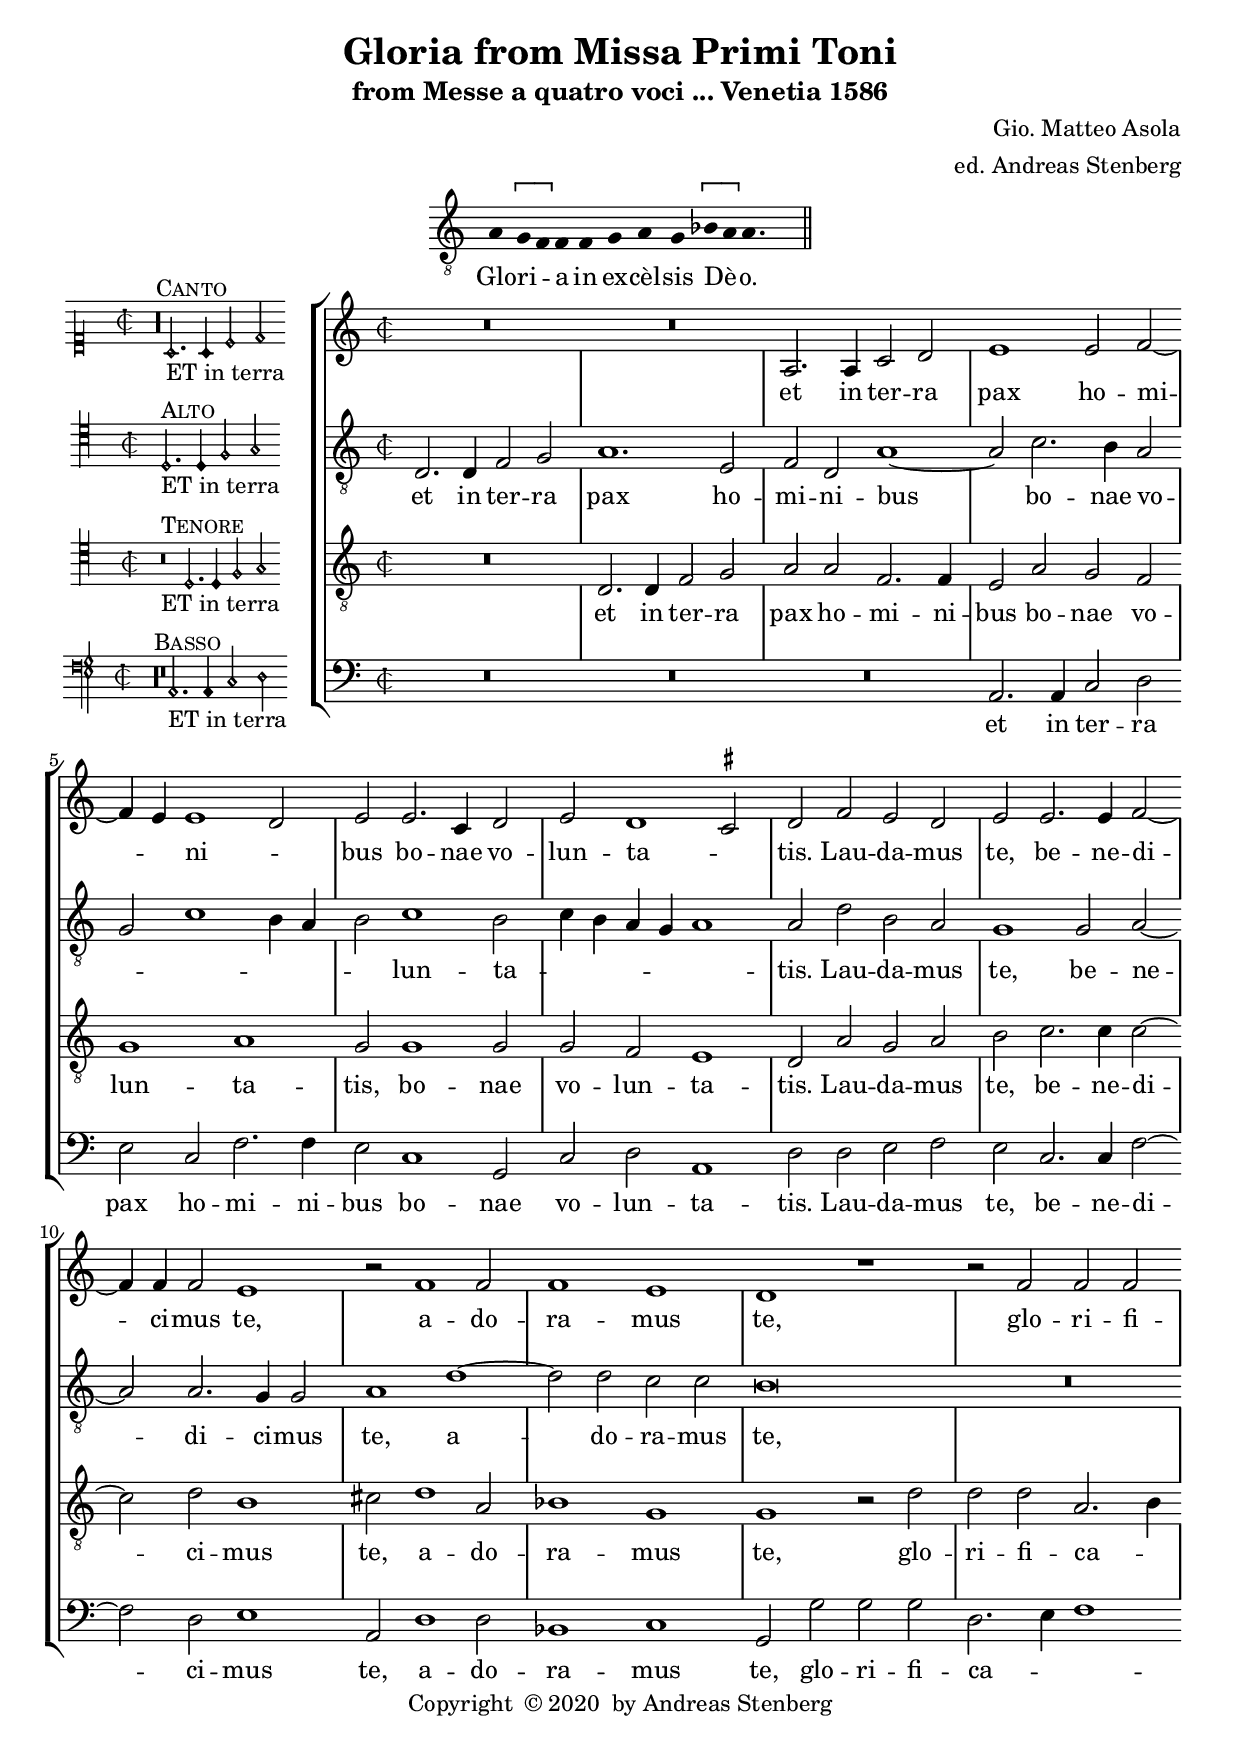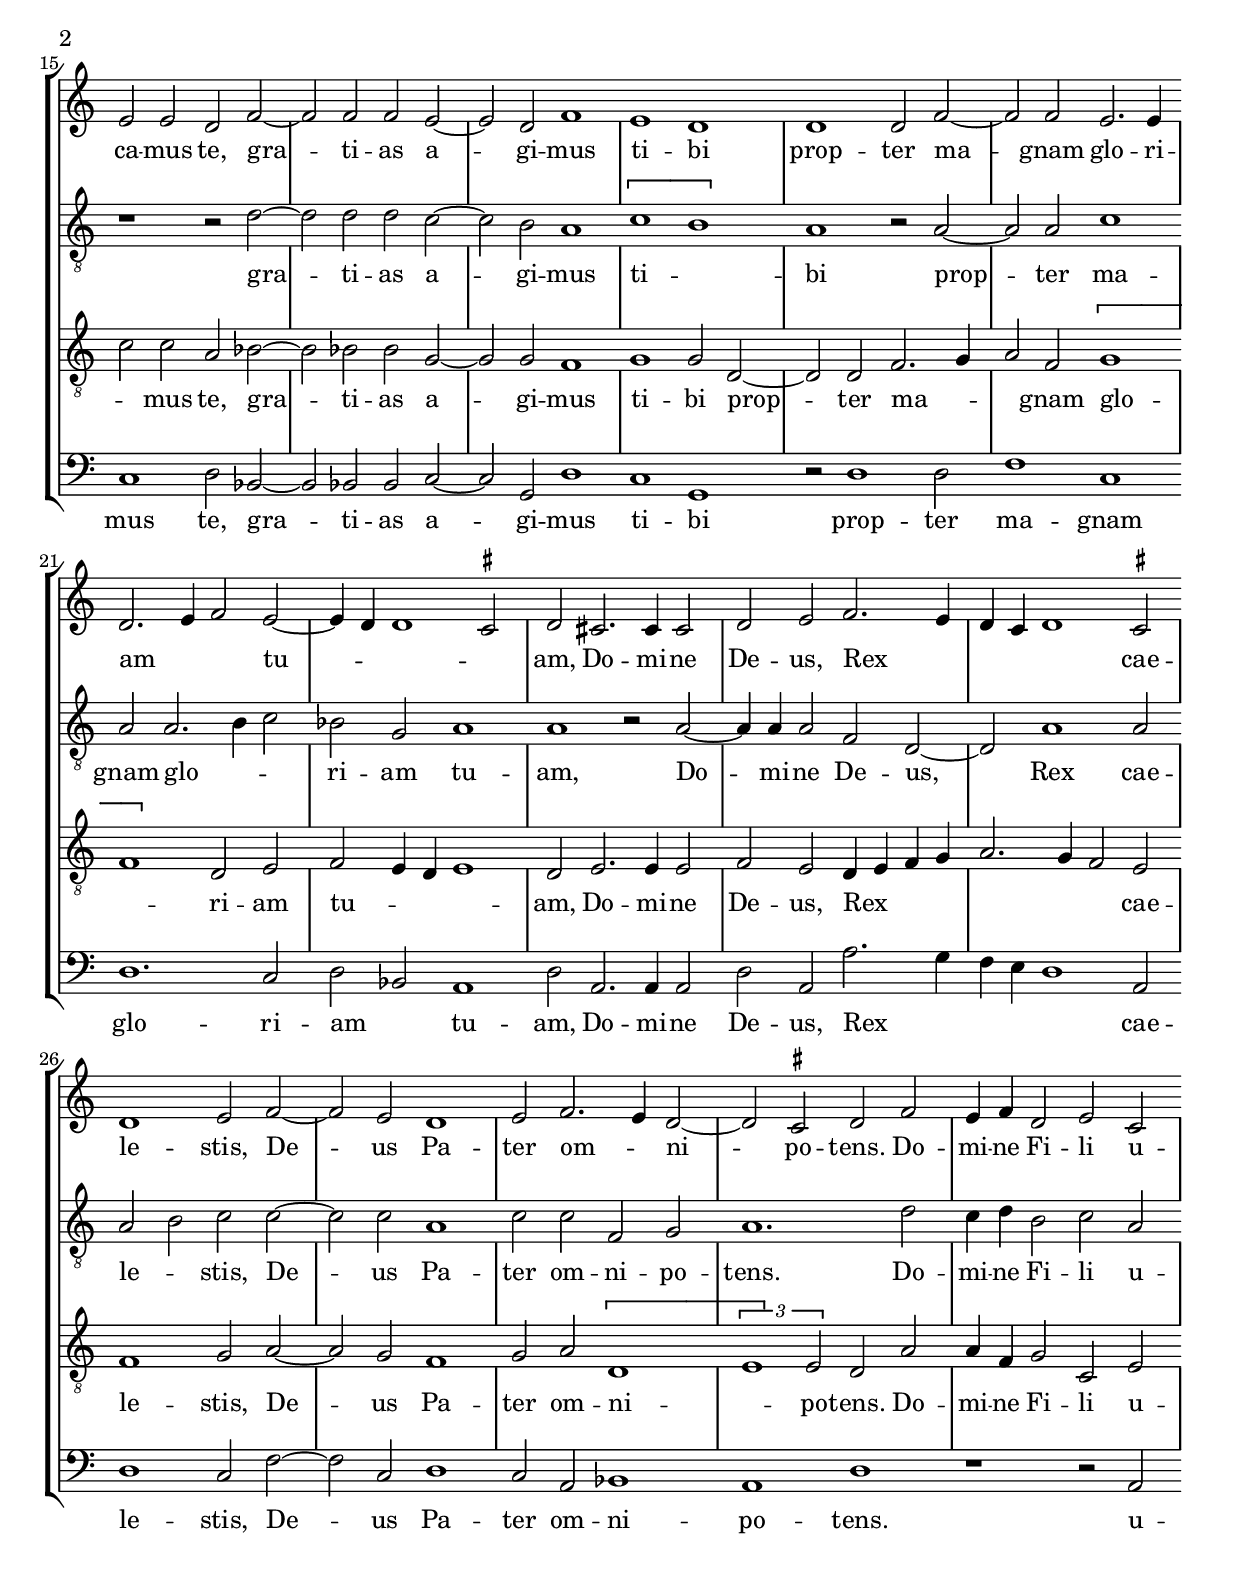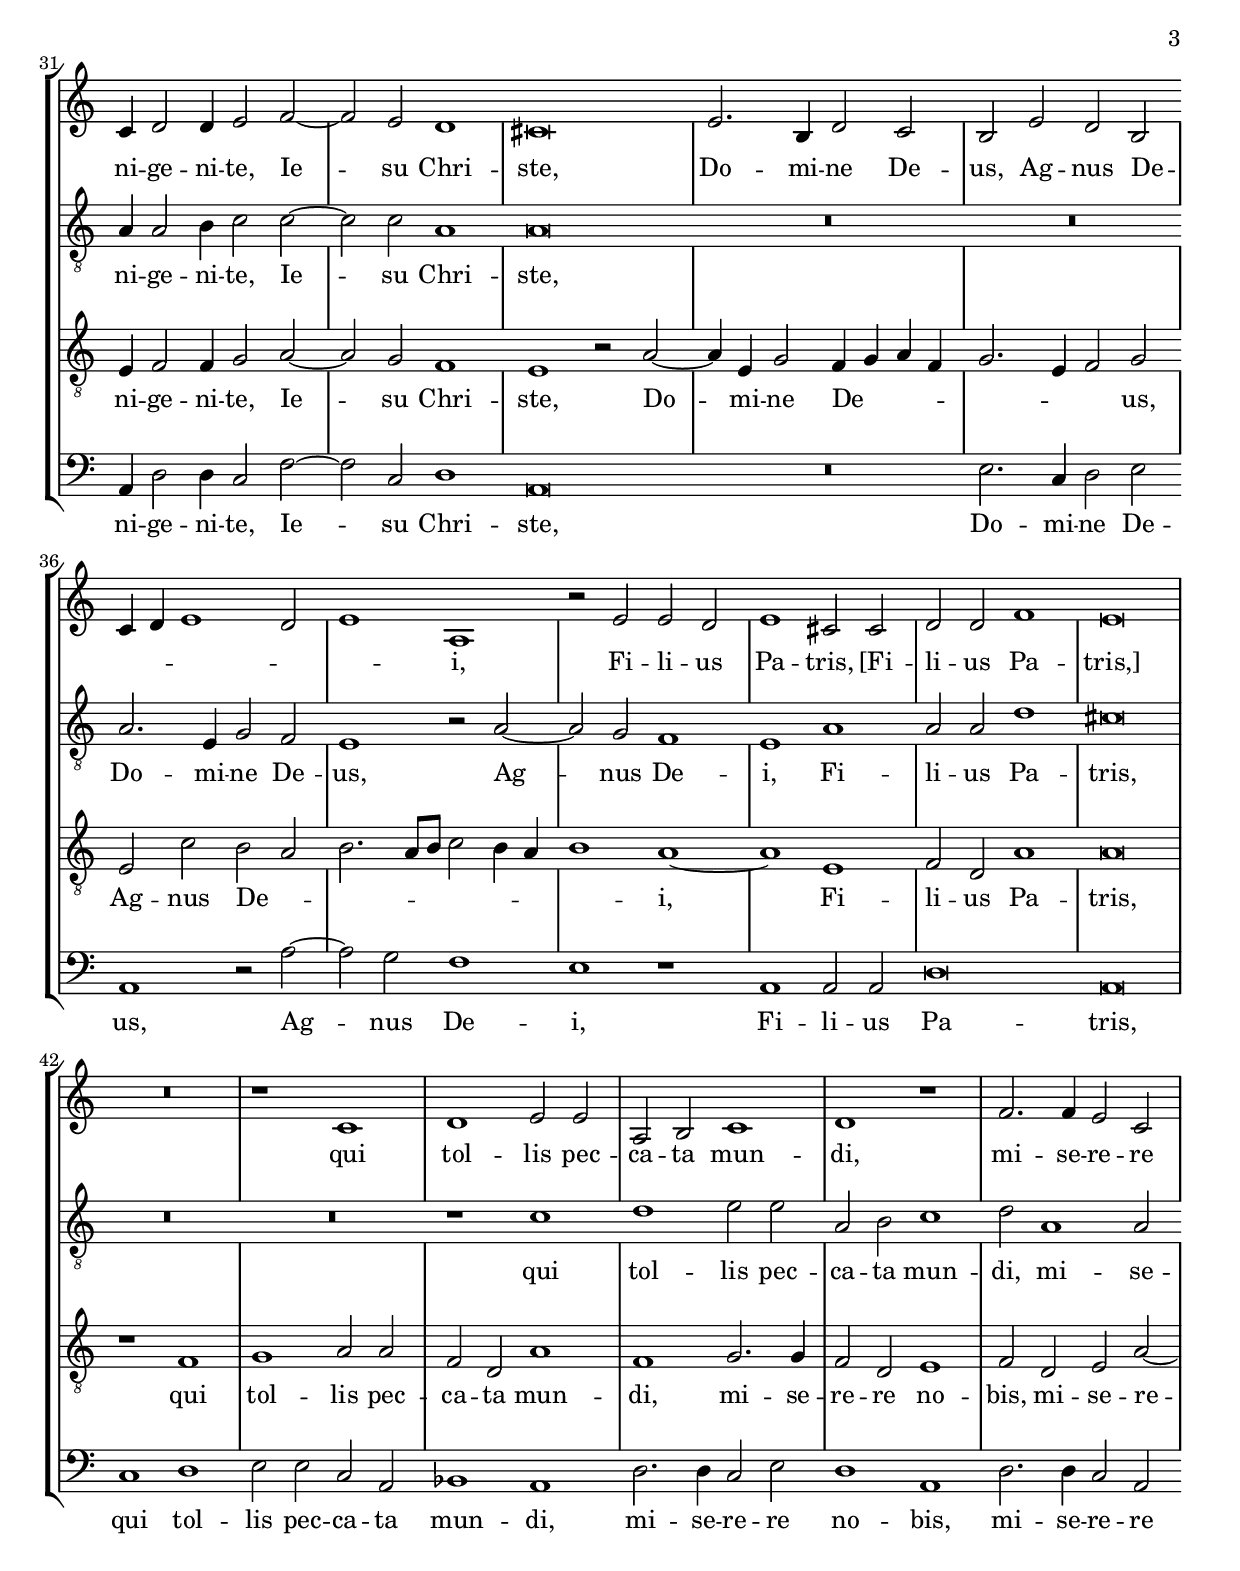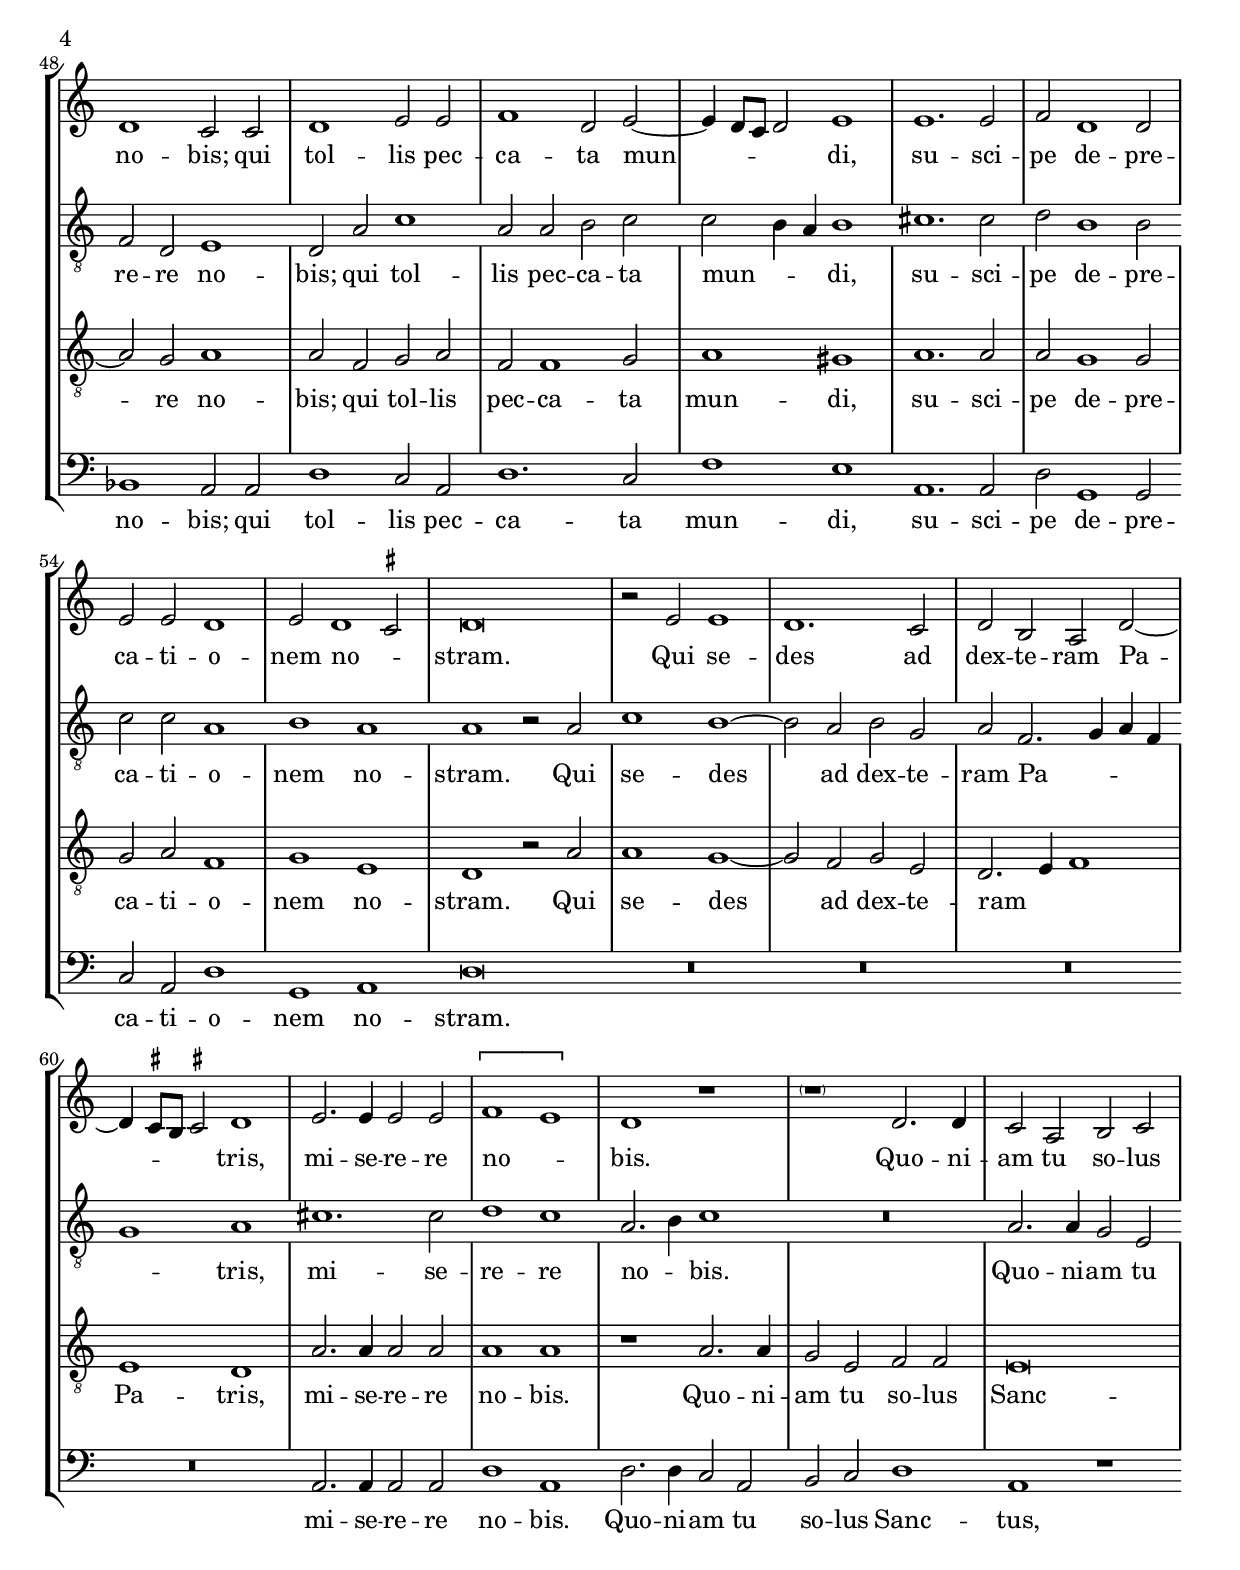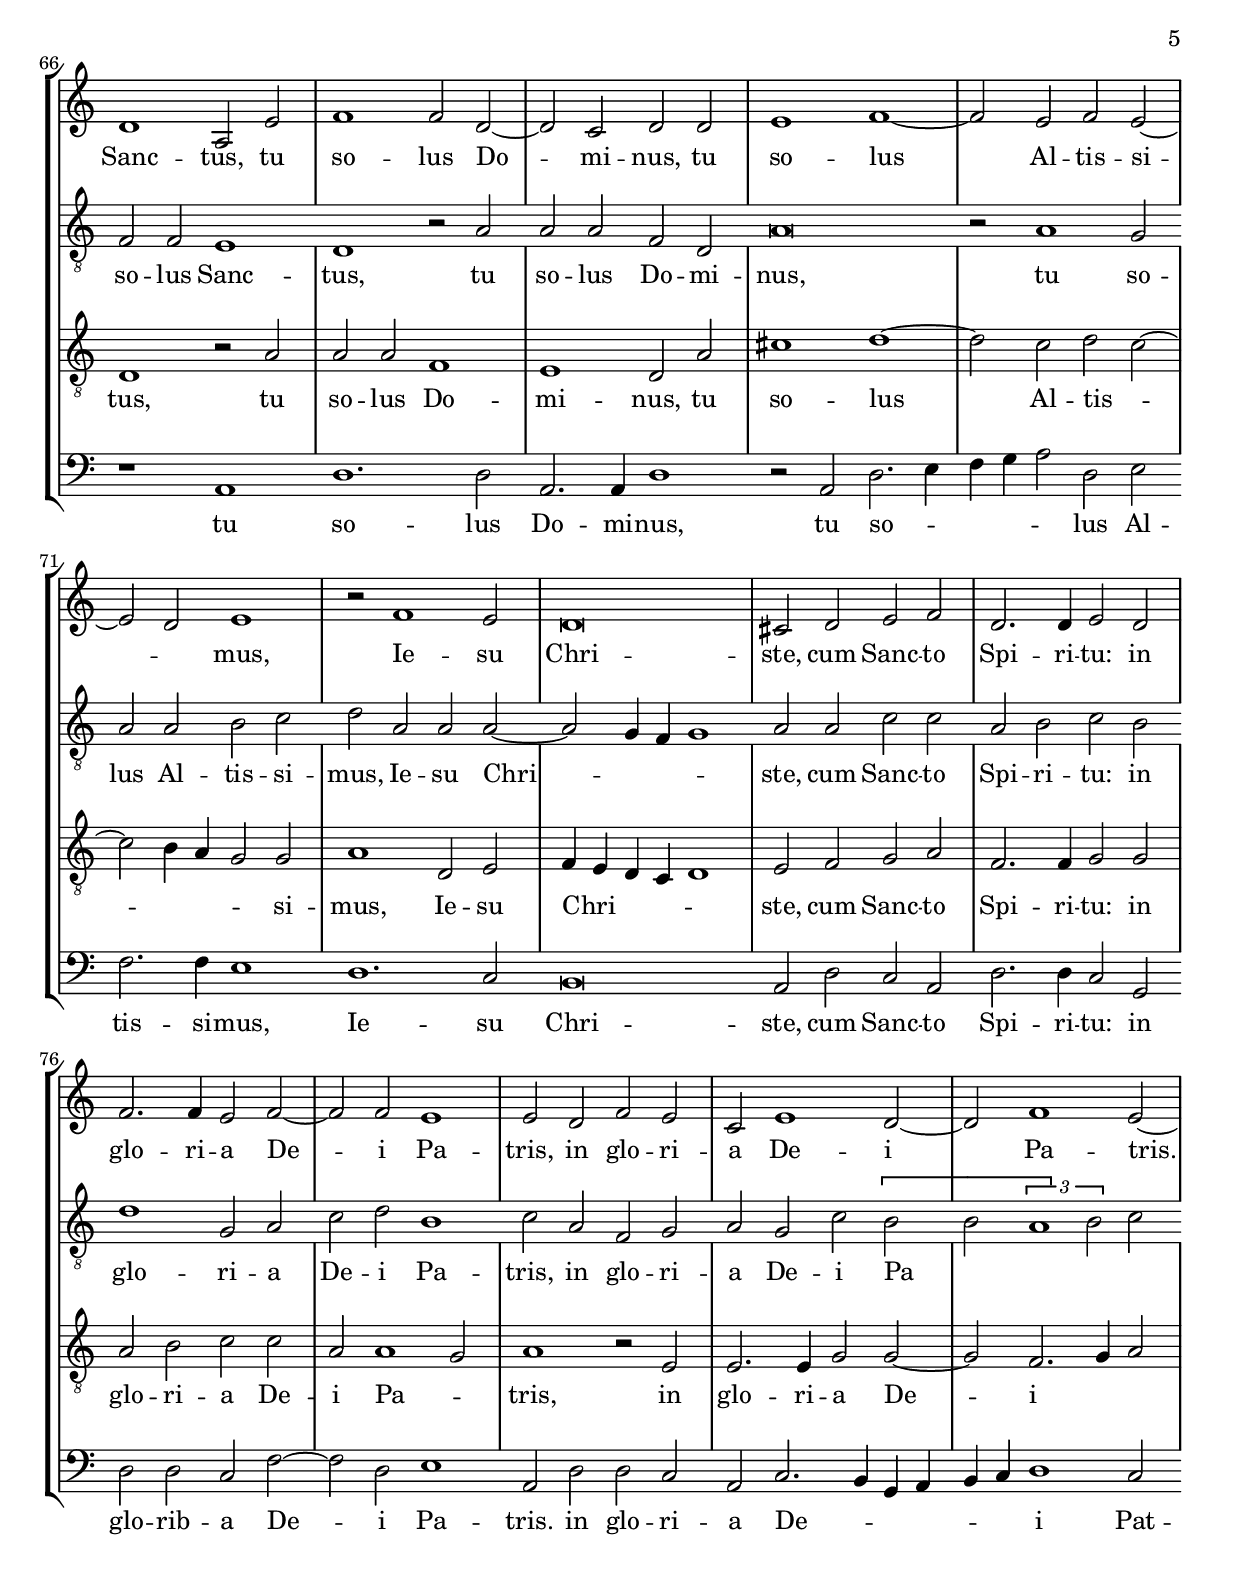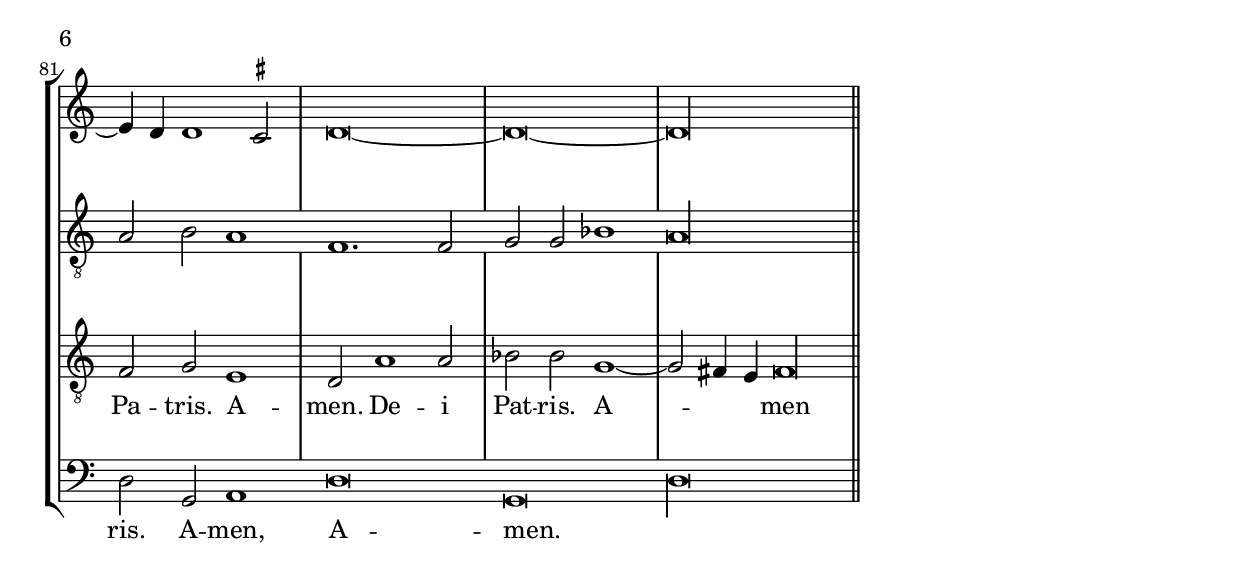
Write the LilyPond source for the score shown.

  %%%%%%%%%%%%%%%%%%%%%%%%%%%%%%%%%%%%%%%%%%%%%%%%%%%%%%%%%%%%%%%%%%%%%%%%%%%%%%%%
 %%									         %%
%% Copyright © 2020 by Andreas Stenberg using the CPDL-license			  %%
%%										  %%
%% This edition can be fully distributed, duplicated, performed, and recorded 	  %%
%% Any subsequent use of the source files should be under the same thermes	  %%
 %%									         %%
  %%%%%%%%%%%%%%%%%%%%%%%%%%%%%%%%%%%%%%%%%%%%%%%%%%%%%%%%%%%%%%%%%%%%%%%%%%%%%%%%


\version "2.18.0"
\include "deutsch.ly"
ficta = \once \set suggestAccidentals =##t

\header {
  title = \markup {
    \center-column {
      "Gloria from Missa Primi Toni"
      %      "Wann er zu nacht"
      %      \vspace #0.5
    }
  }
  subtitle = "from Messe a quatro voci ... Venetia 1586"
  composer = "Gio. Matteo Asola"
  arranger = "ed. Andreas Stenberg"
  poet = ""
  meter =""
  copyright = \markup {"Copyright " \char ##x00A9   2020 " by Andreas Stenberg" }
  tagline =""
}
%}
%\include "gregorian.ly"
chant = \relative {
  \set Score.tempoHideNote = ##t
  \tempo 2 = 86
  \clef "G_8"
  \cadenzaOn
  a4 \[g4\melisma f\melismaEnd\] f4 f4 g4 a4 g4 \[b4\melisma a\melismaEnd\] a4. s4. \bar "||"
  \cadenzaOff
}

verba = \lyricmode {
  Glo -- ri -- a in ex -- cèl -- sis Dè -- o.
}

\markup {
  \fill-line {

    \score {
      \new Staff <<
        \new Voice = "melody" \chant
        \new Lyrics = "one" \lyricsto melody \verba
      >>
      \layout {
        \context {
          \Staff
          \remove "Time_signature_engraver"
          %      \remove "Bar_engraver"
        }
        \context {
          \Voice
          \remove "Stem_engraver"
        }
      }
    }
  }
}
global = {
  \key c \major
  \override Staff.TimeSignature.style = #'mensural
}
%% PDF p.5.
sopMusic = \relative c'' {

  \set Score.tempoHideNote = ##t
  \tempo 2 = 86
  \time 2/2
  \set Timing.measureLength = #(ly:make-moment 4/2)
  \override Staff.BarLine.transparent = ##t
  R\breve*2
  a,2. a4 c2 d2
  e1 e2 f2~(
  f4 e4) e1( d2)
  e2 e2. c4 d2
  e2 d1( \ficta cis2)
  d2 f2 e2				%% end of first line in orig
  d2
  e2 e2. e4 f2~
  f4 f4 f2 e1
  r2 f1 f2
  f1 e1
  d1 r1
  r2 f2 f2 f2
  e2 e2 d2 f2~
  f2 f2 f2 e2~
  e2 d2 f1
  e1					%% end of second line
  d1
  d1 d2 f2~
  f2 f2 e2. e4
  d2.( e4 f2) e2~(
  e4 d4 d1 \ficta cis2)
  d2 cis2. cis4 cis2
  d2 e2 f2.( e4
  d4 c4 d1) \ficta cis2
  d1 e2 f2~
  f2					%% end of third line
  e2 d1
  e2 f2.( e4) d2~
  d2 \ficta cis2 d2 f2
  e4 f4 d2 e2 c2
  c4 d2 d4 e2 f2~
  f2 e2 d1
  cis\breve
  e2. h4 d2 c2
  h2 e2					%% end of fourth line
  d2 h2(
  c4 d4 e1 d2
  e1) a,1
  r2 e'2 e2 d2
  e1 cis2 cis2
  d2 d2 f1
  e\breve
  \revert Staff.BarLine.transparent
  R\breve
  %\override Staff.BarLine.transparent = ##t
  r1 c1
  d1 e2 e2
  a,2 h2					%% end of fifth line
  c1
  d1 r1
  f2. f4 e2 c2
  d1 c2 c2
  d1 e2 e2
  f1 d2 e2~(
  e4 d8 c8 d2) e1
  e1. e2
  f2 d1 d2				%% end of sixth line
  e2 e2 d1
  e2 d1( \ficta cis2)
  d\breve
  r2 e2 e1
  d1. c2
  d2 h2 a2 d2~(
  d4 \ficta cis8 h8 \ficta cis!2) d1
  e2. e4 e2 e2
  \[f1( e1)\]
  d1 r1					%% end of seventh line.
  \parenthesize r1
  d2. d4
  c2 a2 h2 c2
  d1 a2 e'2
  f1 f2 d2~
  d2 c2 d2 d2
  e1 f1~
  f2 e2 f2 e2~(
  e2 d2) e1				%% end of eight line and first page.
  r2 f1 e2
  d\breve
  cis2 d2 e2 f2
  d2. d4 e2 d2
  f2. f4 e2 f2~
  f2 f2 e1
  e2 d2 f2					%% end of ninth line (first on second page).
  e2
  c2 e1 d2~
  d2 f1 e2~(
  e4 d4 d1 \ficta cis2
  \repeat unfold 2 { d\breve~ }
  \cadenzaOn
  d\longa
  \revert Staff.BarLine.transparent
  \bar "||"
  \cadenzaOff
}
sopWords = \lyricmode {
  %  Glo -- ri -- a in ex -- cel -- sis Deo
  et in ter -- ra pax ho -- mi -- ni -- bus bo -- nae vo -- lun -- ta -- tis.
  Lau -- da -- mus te,
  be -- ne -- di -- ci -- mus te,
  a -- do -- ra -- mus te,
  glo -- ri -- fi -- ca -- mus te,
  gra -- ti -- as a -- gi -- mus ti -- bi prop -- ter ma -- gnam glo -- ri -- am tu -- am,
  Do -- mi -- ne De -- us, Rex cae -- le -- stis,
  De -- us Pa -- ter om -- ni -- po -- tens.

  Do -- mi -- ne Fi -- li u -- ni -- ge -- ni -- te, Ie -- su Chri -- ste,
  Do -- mi -- ne De -- us, Ag -- nus De -- i,
  Fi -- li -- us Pa -- tris,
  [Fi -- li -- us Pa -- tris,]
  qui tol -- lis pec -- ca -- ta mun -- di, mi -- se -- re -- re no -- bis;
  qui tol -- lis pec -- ca -- ta mun -- di, su -- sci -- pe de -- pre -- ca -- ti -- o -- nem no -- stram.
  Qui se -- des ad dex -- te -- ram Pa -- tris, mi -- se -- re -- re no -- bis.

  Quo -- ni -- am tu so -- lus Sanc -- tus, tu so -- lus Do -- mi -- nus, tu so -- lus Al -- tis -- si -- mus,
  Ie -- su Chri -- ste, cum Sanc -- to Spi -- ri -- tu:
  in glo -- ri -- a De -- i Pa -- tris,
  in glo -- ri -- a De -- i Pa -- tris.
  A -- men.
}
altoMusic = \relative c {
  \set Score.tempoHideNote = ##t
  \tempo 2 = 86
  \clef "G_8"
  \override Staff.BarLine.transparent = ##t
  d2. d4 f2 g2
  a1. e2
  f2 d2 a'1~
  a2 c2. h4 a2(
  g2 c1 h4 a4
  h2) c1 h2(						%% end of first line in orig.
  c4 h4 a4 g4 a1)
  a2 d2 h2 a2
  g1 g2 a2~
  a2 a2. g4 g2
  a1 d1~
  d2 d2 c2 c2
  h\breve
  R\breve
  r1 r2 d2~
  d2 d2 d2 						%% end of second line
  c2~
  c2 h2 a1
  \[c1( h1)\]
  a1 r2 a~
  a2 a2 c1
  a2 a2.( h4 c2)
  b2 g2 a1
  a1 r2 a2~
  a4 a4 a2 f2 d2~
  d2 a'1 a2
  a2( h2) c2						%% end of third line
  c2~
  c2 c2 a1
  c2 c2 f,2 g2
  a1. d2
  c4 d4 h2 c2 a2
  a4 a2 h4 c2 c2~
  c2 c2 a1
  a\breve
  R\breve*2
  a2. e4 g2 f2						%% end of fourth line
  e1 r2 a2~
  a2 g2 f1
  e1 a1
  a2 a2 d1
  cis\breve
  \revert Staff.BarLine.transparent
  R\breve
  \override Staff.BarLine.transparent = ##t
  R\breve
  r1 c1
  d1 e2 e2
  a,2 h2 c1
  d2 a1 a2
  f2 d2 e1
  d2 a'2 c1						%% end of fifth line
  a2 a2 h2 c2
  c2( h4 a4) h1
  cis1. cis2
  d2 h1 h2
  c2 c2 a1
  h1 a1
  a1 r2 a2
  c1 h1~
  h2 a2 h2 g2
  a2 f2.( g4 a4 f4					%% end of sixth line
  g1) a1
  cis1. cis2
  d1 c1
  a2.( h4) c1
  R\breve
  a2. a4 g2 e2
  f2 f2 e1
  d1 r2 a'2
  a2 a2 f2 d2
  a'\breve
  r2 a1 g2
  a2							%% end of sewenth line
  a2 h2 c2
  d2 a2 a2 a2~(
  a2 g4 f4 g1)
  a2 a2 c2 c2
  a2 h2 c2 h2
  d1 g,2 a2
  c2 d2							%% end of eight line (last on first page).
  h1
  c2 a2 f2 g2
  a2 g2 c2 \[h2(
  h2 \tuplet 3/2 { a1\] h2 } c2
  a2 h2 a1
  f1. f2
  g2 g2 b1
  \cadenzaOn
  a\longa
  \revert Staff.BarLine.transparent
  \cadenzaOff
}
altoWords = \lyricmode {
  %  Glo -- ri -- a in ex -- cel -- sis Deo
  et in ter -- ra pax ho -- mi -- ni -- bus bo -- nae vo -- lun -- ta -- tis.
  Lau -- da -- mus te,
  be -- ne -- di -- ci -- mus te,
  a -- do -- ra -- mus te,
  %glo -- ri -- fi -- ca -- mus te,
  gra -- ti -- as a -- gi -- mus ti -- bi prop -- ter ma -- gnam glo -- ri -- am tu -- am,
  Do -- mi -- ne De -- us, Rex cae -- le -- stis,
  De -- us Pa -- ter om -- ni -- po -- tens.

  Do -- mi -- ne Fi -- li u -- ni -- ge -- ni -- te, Ie -- su Chri -- ste,
  Do -- mi -- ne De -- us, Ag -- nus De -- i, Fi -- li -- us Pa -- tris,
  qui tol -- lis pec -- ca -- ta mun -- di, mi -- se -- re -- re no -- bis;
  qui tol -- lis pec -- ca -- ta mun -- di, su -- sci -- pe de -- pre -- ca -- ti -- o -- nem no -- stram.
  Qui se -- des ad dex -- te -- ram Pa -- tris, mi -- se -- re -- re no -- bis.

  Quo -- ni -- am tu so -- lus Sanc -- tus, tu so -- lus Do -- mi -- nus, tu so -- lus Al -- tis -- si -- mus,
  Ie -- su Chri -- ste, cum Sanc -- to Spi -- ri -- tu:
  in glo -- ri -- a De -- i Pa -- tris,
  in glo -- ri -- a De -- i Pa -- tris.
  Amen.
}
tenorMusic = \relative c {
  \clef "G_8"
  \override Staff.BarLine.transparent = ##t
  \set Score.tempoHideNote = ##t
  \tempo 2 = 86
  R\breve
  d2. d4 f2 g2
  a2 a2 f2. f4
  e2 a2 g2 f2
  g1 a1
  g2 g1 g2
  g2 f2					%% end of first line in orig.
  e1
  d2 a'2 g2 a2
  h2 c2. c4 c2~
  c2 d2 h1
  cis2 d1 a2
  b1 g1
  g1 r2 d'2
  d2 d2 a2.( h4
  c2) c2 a2 					%% end of second line.
  b2~
  b2 b2 b2 g2~
  g2 g2 f1
  g1 g2 d2~
  d2 d2 f2.( g4
  a2) f2 \[g1(
  f1)\] d2 e2
  f2( e4 d4 e1)
  d2 e2. e4 e2
  f2 e2					%% end of third line
  d4( e4 f4 g4
  a2. g4 f2) e2
  f1 g2 a2~
  a2 g2  f1
  g2 a2  \[d,1(
  \tuplet 3/2 { e1)\] e2 } d2 a'2
  a4 f4 g2 c,2 e2
  e4 f2 f4 g2 a2~
  a2						%% end of fourth line
  g2 f1
  e1 r2 a2~
  a4 e4 g2 f4( g4 a4 f4
  g2. e4 f2) g2
  e2 c'2 h2( a2
  h2. a8 h8 c2 h4 a4
  h1) a1~
  a1 e1					%% end of fifth line.
  f2 d2 a'1
  a\breve
  \revert Staff.BarLine.transparent
  r1 f1
  g1 a2 a2
  f2 d2 a'1
  f1 g2. g4
  f2 d2 e1
  f2 d2 e2 a2~
  a2 g2 a1					%% end of sixth line
  a2 f2 g2 a2
  f2 f1 g2
  a1 gis1
  a1. a2
  a2 g1 g2
  g2 a2 f1
  g1 e1
  d1 r2 a'2
  a1 g1~
  g2 f2 g2 e2
  d2.( e4					%% end of sewenth line.
  f1)
  e1 d1
  a'2. a4 a2 a2
  a1 a1
  r1 a2. a4
  g2 e2 f2 f2
  e\breve
  d1 r2 a'2
  a2 a2 f1
  e1 d2 a'2
  cis1 d1~
  d2 c2					%% end of eight line (last on first page).
  %% PDF pag 74!
  d2( c2~
  c2 h4 a4 g2) g2
  a1 d,2 e2
  f4( e4 d4 c4 d1)
  e2 f2 g2 a2
  f2. f4 g2 g2
  a2 h2 c2 c2
  a2						%% end of ninth line (first on second page).
  a1( g2)
  a1 r2 e2
  e2. e4 g2 g2~
  g2 f2.( g4 a2)
  f2 g2 e1
  d2 a'1 a2
  b2 b2 g1~(
  \cadenzaOn
  g2 fis4 e4)
  fis\longa*3/4
  \revert Staff.BarLine.transparent
  \cadenzaOff
}
tenorWords = \lyricmode {
  %  Glo -- ri -- a in ex -- cel -- sis Deo
  et in ter -- ra pax ho -- mi -- ni -- bus bo -- nae vo -- lun -- ta -- tis,
  bo -- nae vo -- lun -- ta -- tis.
  Lau -- da -- mus te,
  be -- ne -- di -- ci -- mus te,
  a -- do -- ra -- mus te,
  glo -- ri -- fi -- ca -- mus te,
  gra -- ti -- as a -- gi -- mus ti -- bi prop -- ter ma -- gnam glo -- ri -- am tu -- am,
  Do -- mi -- ne De -- us, Rex cae -- le -- stis,
  De -- us Pa -- ter om -- ni -- po -- tens.

  Do -- mi -- ne Fi -- li u -- ni -- ge -- ni -- te, Ie -- su Chri -- ste,
  Do -- mi -- ne De -- us, Ag -- nus De -- i, Fi -- li -- us Pa -- tris,
  qui tol -- lis pec -- ca -- ta mun -- di, mi -- se -- re -- re no -- bis,
  mi -- se -- re -- re no -- bis;
  qui tol -- lis pec -- ca -- ta mun -- di, su -- sci -- pe de -- pre -- ca -- ti -- o -- nem no -- stram.
  Qui se -- des ad dex -- te -- ram Pa -- tris, mi -- se -- re -- re no -- bis.

  Quo -- ni -- am tu so -- lus Sanc -- tus, tu so -- lus Do -- mi -- nus, tu so -- lus Al -- tis -- si -- mus,
  Ie -- su Chri -- ste, cum Sanc -- to Spi -- ri -- tu:
  in glo -- ri -- a De -- i Pa -- tris,
  in glo -- ri -- a De -- i Pa -- tris.
  A -- men.
  De -- i Pat -- ris. A -- men
}
bassMusic = \relative c {
  \override Staff.BarLine.transparent = ##t
  \set Score.tempoHideNote = ##t
  \tempo 2 = 86
  R\breve*3
  a2. a4 c2 d2
  e2 c2 f2. f4
  e2 c1 g2
  c2 d2 a1
  d2 d2 e2 f2
  e2					%% end of first line in orig.
  c2. c4 f2~
  f2 d2 e1
  a,2 d1 d2
  b1 c1
  g2 g'2 g2 g2
  d2.( e4 f1)
  c1 d2 b2~
  b2 b2 b2 c2 ~
  c2 g2				%% end of second line.
  d'1
  c1 g1
  r2 d'1 d2
  f1 c1
  d1. c2
  d2( b2) a1
  d2 a2. a4 a2
  d2 a2 a'2.( g4
  f4 e4 d1) a2
  d1 c2 f2~
  f2				%% end of third line
  c2 d1
  c2 a2 b1
  a1 d1
  r1 r2 a2
  a4 d2 d4 c2 f2~
  f2 c2 d1
  a\breve
  R\breve
  e'2. c4 d2 e2
  a,1 r2 a'2~
  a2 g2 f1			%% end of fourth line
  e1 r1
  a,1 a2 a2
  d\breve
  a\breve
  \revert Staff.BarLine.transparent
  c1 d1
  \override Staff.BarLine.transparent = ##t
  e2 e2 c2 a2
  b1 a1
  d2. d4 c2 e2
  d1 a1
  d2. d4			%% end of fifth line
  c2 a2
  b1 a2 a2
  d1 c2 a2
  d1. c2
  f1 e1
  a,1. a2
  d2 g,1 g2
  c2 a2 d1
  g,1 a1
  d\breve
  R\breve*4
  a2. a4			%% end of sixth line
  a2 a2
  d1 a1
  d2. d4 c2 a2
  h2 c2 d1
  a1 r1
  r1 a1
  d1. d2
  a2. a4 d1
  r2 a2 d2.( e4
  f4 g4 a2)			%% end of sewenth line
  d,2 e2
  f2. f4 e1
  d1. c2
  h\breve
  a2 d2 c2 a2
  d2. d4 c2 g2
  d'2 d2 c2 f2~
  f2 d2 e1
  a,2				%% end of eight line (last on first page).
  d2 d2 c2
  a2 c2.( h4 g4 a4
  h4 c4) d1 c2
  d2 g,2 a1
  d\breve
  g,\breve(
  \cadenzaOn
  d'\longa)
  \revert Staff.BarLine.transparent
  \cadenzaOff
}
bassWords = \lyricmode {
  %  Glo -- ri -- a in ex -- cel -- sis Deo
  et in ter -- ra pax ho -- mi -- ni -- bus bo -- nae vo -- lun -- ta -- tis.
  Lau -- da -- mus te,
  be -- ne -- di -- ci -- mus te,
  a -- do -- ra -- mus te,
  glo -- ri -- fi -- ca -- mus te,
  gra -- ti -- as a -- gi -- mus ti -- bi prop -- ter ma -- gnam glo -- ri -- am tu -- am,
  Do -- mi -- ne De -- us, Rex cae -- le -- stis,
  De -- us Pa -- ter om -- ni -- po -- tens.

  %Do -- mi -- ne Fi -- li
  u -- ni -- ge -- ni -- te, Ie -- su Chri -- ste,
  Do -- mi -- ne De -- us, Ag -- nus De -- i, Fi -- li -- us Pa -- tris,
  qui tol -- lis pec -- ca -- ta mun -- di,
  mi -- se -- re -- re no -- bis,
  mi -- se -- re -- re no -- bis;
  qui tol -- lis pec -- ca -- ta mun -- di, su -- sci -- pe de -- pre -- ca -- ti -- o -- nem no -- stram.
  %Qui se -- des ad dex -- te -- ram Pa -- tris,
  mi -- se -- re -- re no -- bis.

  Quo -- ni -- am tu so -- lus Sanc -- tus, tu so -- lus Do -- mi -- nus, tu so -- lus Al -- tis -- si -- mus,
  Ie -- su Chri -- ste, cum Sanc -- to Spi -- ri -- tu:
  in glo -- rib -- a De -- i Pa -- tris.
  in glo -- ri -- a De -- i Pat -- ris.
  A -- men, A -- men.
}
incipitDiscantus = \markup {
  \score {
    {
      %      \set Staff.instrumentName = #"Tenor "
      \override NoteHead.style = #'neomensural
      \override Rest.style = #'neomensural
      \override Staff.TimeSignature.style = #'mensural
      \cadenzaOn
      \clef "petrucci-c1"
      \key c \major
      \time 2/2

      r\longa^\markup { \smallCaps"Canto"}
      a2. _"ET in terra"
      a4 c'2 d'2
    }
    \layout {
      \context {
        \Voice
        \remove "Ligature_bracket_engraver"
        \consists "Mensural_ligature_engraver"
      }
      line-width = 4.5\cm
    }
  }
}


incipitAltus = \markup {
  \score {
    {
      %      \set Staff.instrumentName = #"Tenor "
      \override NoteHead.style = #'neomensural
      \override Rest.style = #'neomensural
      \override Staff.TimeSignature.style = #'mensural
      \cadenzaOn
      \clef "petrucci-c4"
      \key c \major
      \time 2/2
      d2. ^\markup \smallCaps"Alto"_"ET in terra"
      d4 f2 g2
    }
    \layout {
      \context {
        \Voice
        \remove "Ligature_bracket_engraver"
        \consists "Mensural_ligature_engraver"
      }
      line-width = 4.5\cm
    }
  }
}


incipitTenor = \markup {
  \score {
    {
      %      \set Staff.instrumentName = #"Tenor "
      \override NoteHead.style = #'neomensural
      \override Rest.style = #'neomensural
      \override Staff.TimeSignature.style = #'mensural
      \cadenzaOn
      \clef "petrucci-c4"
      \key c \major
      \time 2/2
      r\breve ^\markup \smallCaps"Tenore"
      _"ET in terra"
      d2. d4 f2 g2
    }
    \layout {
      \context {
        \Voice
        \remove "Ligature_bracket_engraver"
        \consists "Mensural_ligature_engraver"
      }
      line-width = 5.0\cm
    }
  }
}
#(append! supported-clefs '(("mensural-f3" . ("clefs.mensural.f" 0 0))))

incipitBassus = \markup {
  \score {
    {
      %      \set Staff.instrumentName = #"Tenor "
      \override NoteHead.style = #'neomensural
      \override Rest.style = #'neomensural
      \override Staff.TimeSignature.style = #'mensural
      \cadenzaOn
      \clef "petrucci-f"
      \key c \major
      \time 2/2
      r\longa^\markup \smallCaps"Basso"
      r\breve
      a,2._"ET in terra" a,4 c2 d2

    }
    \layout {
      \context {
        \Voice
        \remove "Ligature_bracket_engraver"
        \consists "Mensural_ligature_engraver"
      }
      line-width = 4.5\cm
    }
  }
}


\score {
  <<
    \new StaffGroup \with {
      \override VerticalAxisGroup.staff-staff-spacing = #'((basic-distance . 12))
    } <<
      \new Staff = treble <<
        \set Staff.instrumentName = \incipitDiscantus
        \new Voice = "sopranos" {
          \set  Staff.midiInstrument ="choir aahs"
          %	\voiceOne
          << \global \sopMusic >>
        }
      >>
      \new Lyrics = sopranos { s1 }

      \new Staff = "medius" <<
        \set Staff.instrumentName = \incipitAltus

        \new Voice = "altos" {
          %	\voiceTwo
          \set  Staff.midiInstrument ="choir aahs"
          << \global \altoMusic >>
        }
      >>

      \new Lyrics = "altos" { s1 }
      \new Staff = tenors <<
        \set Staff.instrumentName = \incipitTenor

        \clef "treble"
        \new Voice = "tenors" {
          \set  Staff.midiInstrument ="choir aahs"
          %	\voiceOne
          << \global \tenorMusic >>
        }
      >>
      \new Lyrics = "tenors" { s1 }

      \new Staff ="basses" {
        \set Staff.instrumentName = \incipitBassus

        \new Voice = "basses" {
          \set  Staff.midiInstrument ="choir aahs"
          \clef "bass"
          %	\voiceTwo
          << \global \bassMusic >>
        }
      }
    >>
    \new Lyrics = basses { s1 }

    \context Lyrics = sopranos \lyricsto sopranos \sopWords
    \context Lyrics = altos \lyricsto altos \altoWords
    \context Lyrics = tenors \lyricsto tenors \tenorWords
    \context Lyrics = basses \lyricsto basses \bassWords
  >>
  \layout {
    \context {
      \Score
      % no bars in staves
      %      \override BarLine.transparent = ##t

    }
    % the next three instructions keep the lyrics between the bar lines
    \context {
      \Lyrics
      \consists "Bar_engraver"
      \override BarLine.transparent = ##t
    }
    \context {
      \StaffGroup
      \consists "Separating_line_group_engraver"
    }
    \context {
      \Voice
      % no slurs
      \override Slur.transparent = ##t
      % Comment in the below "\remove" command to allow line
      % breaking also at those barlines where a note overlaps
      % into the next bar.  The command is commented out in this
      % short example score, but especially for large scores, you
      % will typically yield better line breaking and thus improve
      % overall spacing if you comment in the following command.
      %\remove "Forbid_line_break_engraver"
    }
    indent = 4.5\cm
  }

}

%% for midi

\score {
  <<
    \new StaffGroup <<
      \new Staff = treble <<
        \set Staff.instrumentName = \incipitDiscantus
        \new Voice = "sopranos" {
          \set  Staff.midiInstrument ="choir aahs"
          %	\voiceOne
          << \global { s4*13 \sopMusic } >>
        }
      >>
      \new Lyrics = sopranos { s1 }

      \new Staff = "medius" <<
        \set Staff.instrumentName = \incipitAltus

        \new Voice = "altos" {
          %	\voiceTwo
          \set  Staff.midiInstrument ="choir aahs"
          << \global { s4*13 \altoMusic } >>
        }
      >>

      \new Lyrics = "altos" { s1 }
      \new Staff = tenors <<
        \set Staff.instrumentName = \incipitTenor

        \clef "treble"
        \new Voice = "tenors" {
          \set  Staff.midiInstrument ="choir aahs"
          %	\voiceOne
          << \global { \chant \tenorMusic } >>
        }
      >>
      \new Lyrics = "tenors" { s1 }

      \new Staff ="basses" {
        \set Staff.instrumentName = \incipitBassus

        \new Voice = "basses" {
          \set  Staff.midiInstrument ="choir aahs"
          \clef "G_8"
          %	\voiceTwo
          << \global { s4*13 \bassMusic } >>
        }
      }
    >>
    \new Lyrics = basses { s1 }

    \context Lyrics = sopranos \lyricsto sopranos \sopWords
    \context Lyrics = altos \lyricsto altos \altoWords
    \context Lyrics = tenors \lyricsto tenors \tenorWords
    \context Lyrics = basses \lyricsto basses \bassWords
  >>
  \midi {}
}
\paper {
  ragged-bottom = ##t
  ragged-last-bottom = ##t
  ragged-last = ##t
}

%{
convert-ly.py (GNU LilyPond) 2.18.2  convert-ly.py: Processing `'...
Applying conversion: 2.15.7, 2.15.9, 2.15.10, 2.15.16, 2.15.17,
2.15.18, 2.15.19, 2.15.20, 2.15.25, 2.15.32, 2.15.39, 2.15.40,
2.15.42, 2.15.43, 2.16.0, 2.17.0, 2.17.4, 2.17.5, 2.17.6, 2.17.11,
2.17.14, 2.17.15, 2.17.18, 2.17.19, 2.17.20, 2.17.25, 2.17.27,
2.17.29, 2.17.97, 2.18.0
%}
